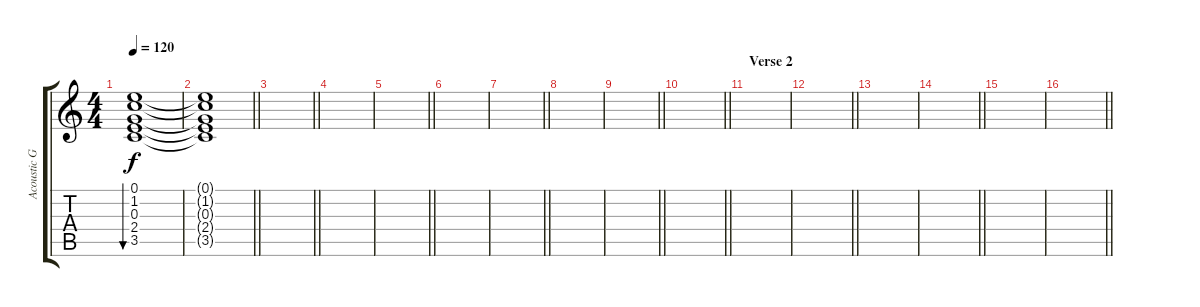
\track ("Acoustic Guitar" "Acoustic G") {instrument acousticguitarsteel}
\staff {score tabs}
\tuning (E4 B3 G3 D3 A2 E2) {hide}
\ts (4 4)
\tempo 120
\clef g2
\ks c
(0.1 1.2 0.3 2.4 3.5).1{bu 240 dy f} |
\barLineRight lightlight
(0.1{t} 1.2{t} 0.3{t} 2.4{t} 3.5{t}).1 |
\barLineRight lightlight
|
|
\barLineRight lightlight
|
|
\barLineRight lightlight
|
|
\barLineRight lightlight
|
\barLineRight lightlight
|
\section ("" "Verse 2")
|
\barLineRight lightlight
|
|
\barLineRight lightlight
|
|
\barLineRight lightlight
